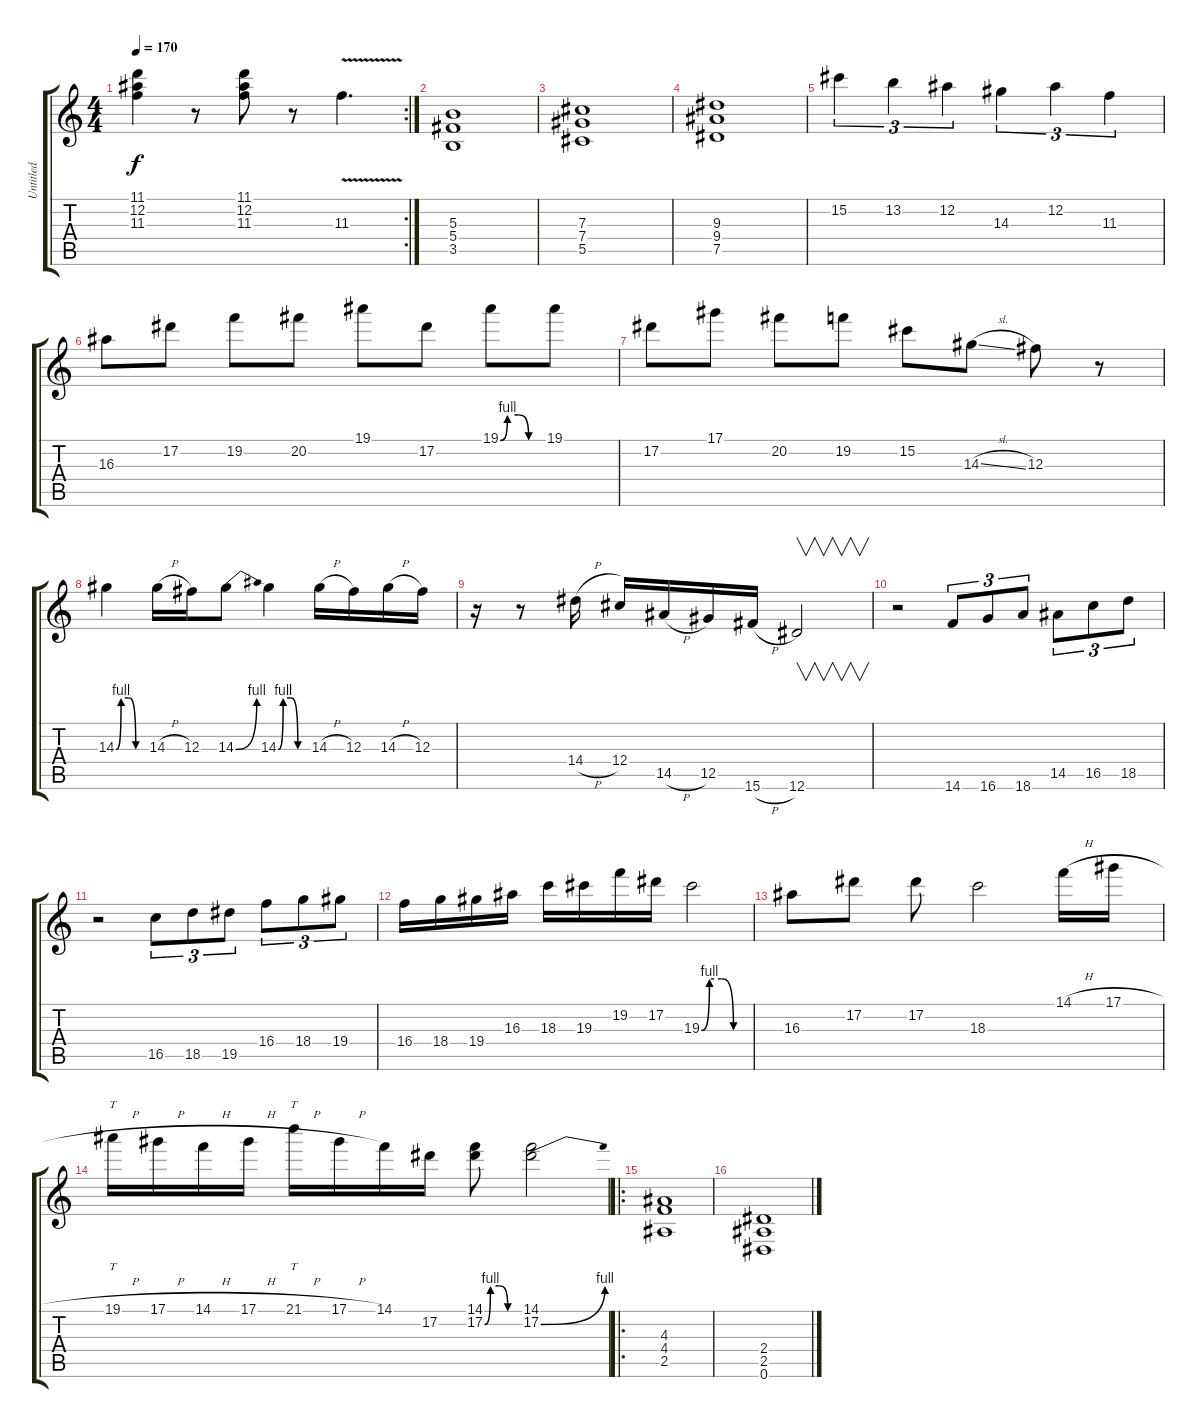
\track ("Untitled" "Untitled") {instrument distortionguitar}
\staff {score tabs}
\tuning (Eb4 Bb3 Gb3 Db3 Ab2 Eb2) {hide}
\rc 2
\ts (4 4)
\tempo 170
\clef g2
\ks c
(11.1 12.2 11.3).4{dy f} r.8 (11.1 12.2 11.3).8 r.8 11.3{v}.4{d} |
(5.3 5.4 3.5).1 |
(7.3 7.4 5.5).1 |
(9.3 9.4 7.5).1 |
15.2.4{tu (3 2)} 13.2.4{tu (3 2)} 12.2.4{tu (3 2)} 14.3.4{tu (3 2)} 12.2.4{tu (3 2)} 11.3.4{tu (3 2)} |
16.3.8 17.2.8 19.2.8 20.2.8 19.1.8 17.2.8 19.1{be (custom 0 0 10 4 25 4 40 0 60 0)}.8 19.1.8 |
17.2.8 17.1.8 20.2.8 19.2.8 15.2.8 14.3{sl}.8 12.3.8 r.8 |
14.3{be (custom 0 0 10 4 25 4 40 0 60 0)}.4 14.3{h}.16 12.3.16 14.3{be (bend 0 0 60 4)}.8 14.3{be (custom 0 0 10 4 25 4 40 0 60 0)}.4 14.3{h}.16 12.3.16 14.3{h}.16 12.3.16 |
r.16 r.8 14.4{h}.16 12.4.16 14.5{h}.16 12.5.16 15.6{h}.16 12.6.2{v} |
r.2 14.6.8{tu (3 2)} 16.6.8{tu (3 2)} 18.6.8{tu (3 2)} 14.5.8{tu (3 2)} 16.5.8{tu (3 2)} 18.5.8{tu (3 2)} |
r.2 16.5.8{tu (3 2)} 18.5.8{tu (3 2)} 19.5.8{tu (3 2)} 16.4.8{tu (3 2)} 18.4.8{tu (3 2)} 19.4.8{tu (3 2)} |
16.4.16 18.4.16 19.4.16 16.3.16 18.3.16 19.3.16 19.2.16 17.2.16 19.3{be (custom 0 0 10 4 25 4 40 0 60 0)}.2 |
16.3.8 17.2.8 17.2.8 18.3.2 14.1{h}.16 17.1{h}.16 |
19.1{h}.16{tt} 17.1{h}.16 14.1{h}.16 17.1{h}.16 21.1{h}.16{tt} 17.1{h}.16 14.1.16 17.2.16 (14.1 17.2{be (custom 0 0 10 4 25 4 40 0 60 0)}).8 (14.1 17.2{be (bend 0 0 60 4)}).2 |
\ro
(4.3 4.4 2.5).1 |
(2.4 2.5 0.6).1
